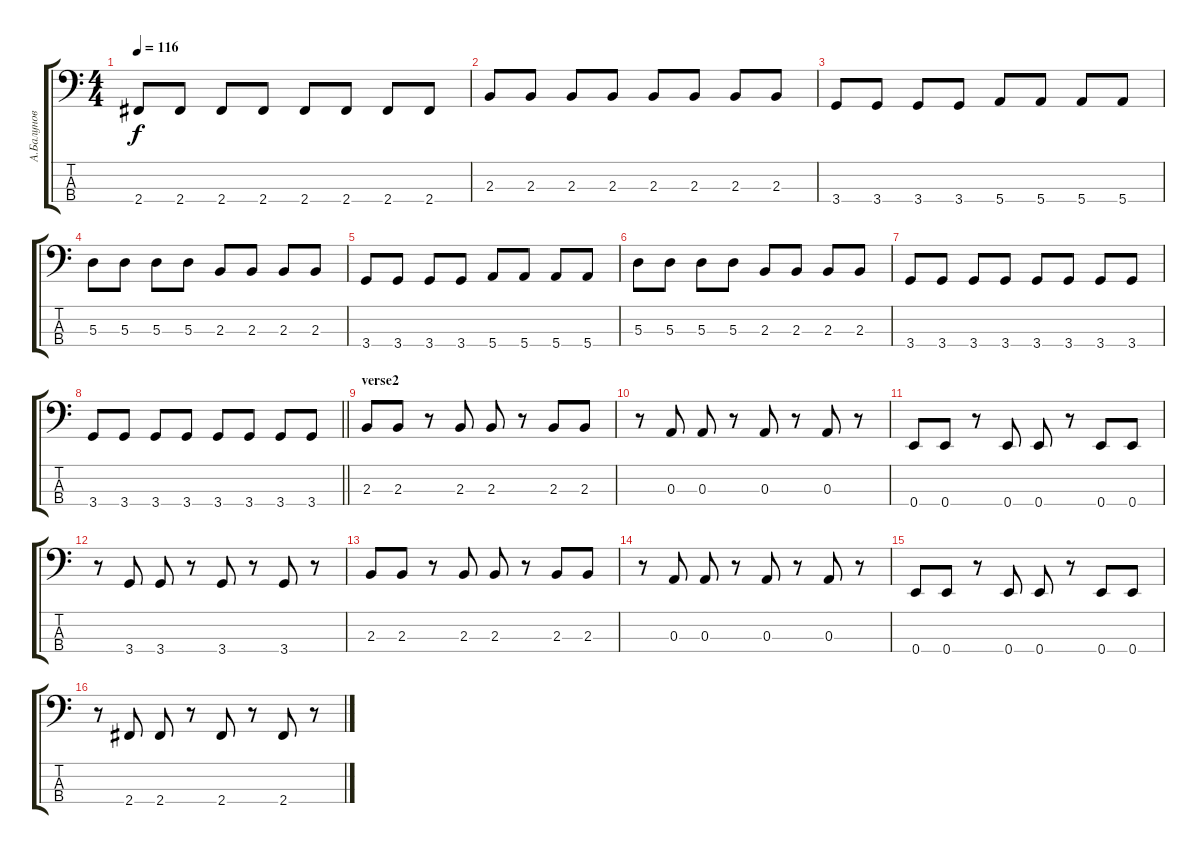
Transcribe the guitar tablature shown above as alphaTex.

\track ("А.Балунов" "А.Балунов") {instrument electricbassfinger}
\staff {score tabs}
\tuning (G2 D2 A1 E1) {hide}
\ts (4 4)
\tempo 116
\clef f4
\ks c
2.4.8{dy f} 2.4.8 2.4.8 2.4.8 2.4.8 2.4.8 2.4.8 2.4.8 |
2.3.8 2.3.8 2.3.8 2.3.8 2.3.8 2.3.8 2.3.8 2.3.8 |
3.4.8 3.4.8 3.4.8 3.4.8 5.4.8 5.4.8 5.4.8 5.4.8 |
5.3.8 5.3.8 5.3.8 5.3.8 2.3.8 2.3.8 2.3.8 2.3.8 |
3.4.8 3.4.8 3.4.8 3.4.8 5.4.8 5.4.8 5.4.8 5.4.8 |
5.3.8 5.3.8 5.3.8 5.3.8 2.3.8 2.3.8 2.3.8 2.3.8 |
3.4.8 3.4.8 3.4.8 3.4.8 3.4.8 3.4.8 3.4.8 3.4.8 |
\barLineRight lightlight
3.4.8 3.4.8 3.4.8 3.4.8 3.4.8 3.4.8 3.4.8 3.4.8 |
\section ("" "verse2")
2.3.8 2.3.8 r.8 2.3.8 2.3.8 r.8 2.3.8 2.3.8 |
r.8 0.3.8 0.3.8 r.8 0.3.8 r.8 0.3.8 r.8 |
0.4.8 0.4.8 r.8 0.4.8 0.4.8 r.8 0.4.8 0.4.8 |
r.8 3.4.8 3.4.8 r.8 3.4.8 r.8 3.4.8 r.8 |
2.3.8 2.3.8 r.8 2.3.8 2.3.8 r.8 2.3.8 2.3.8 |
r.8 0.3.8 0.3.8 r.8 0.3.8 r.8 0.3.8 r.8 |
0.4.8 0.4.8 r.8 0.4.8 0.4.8 r.8 0.4.8 0.4.8 |
r.8 2.4.8 2.4.8 r.8 2.4.8 r.8 2.4.8 r.8
